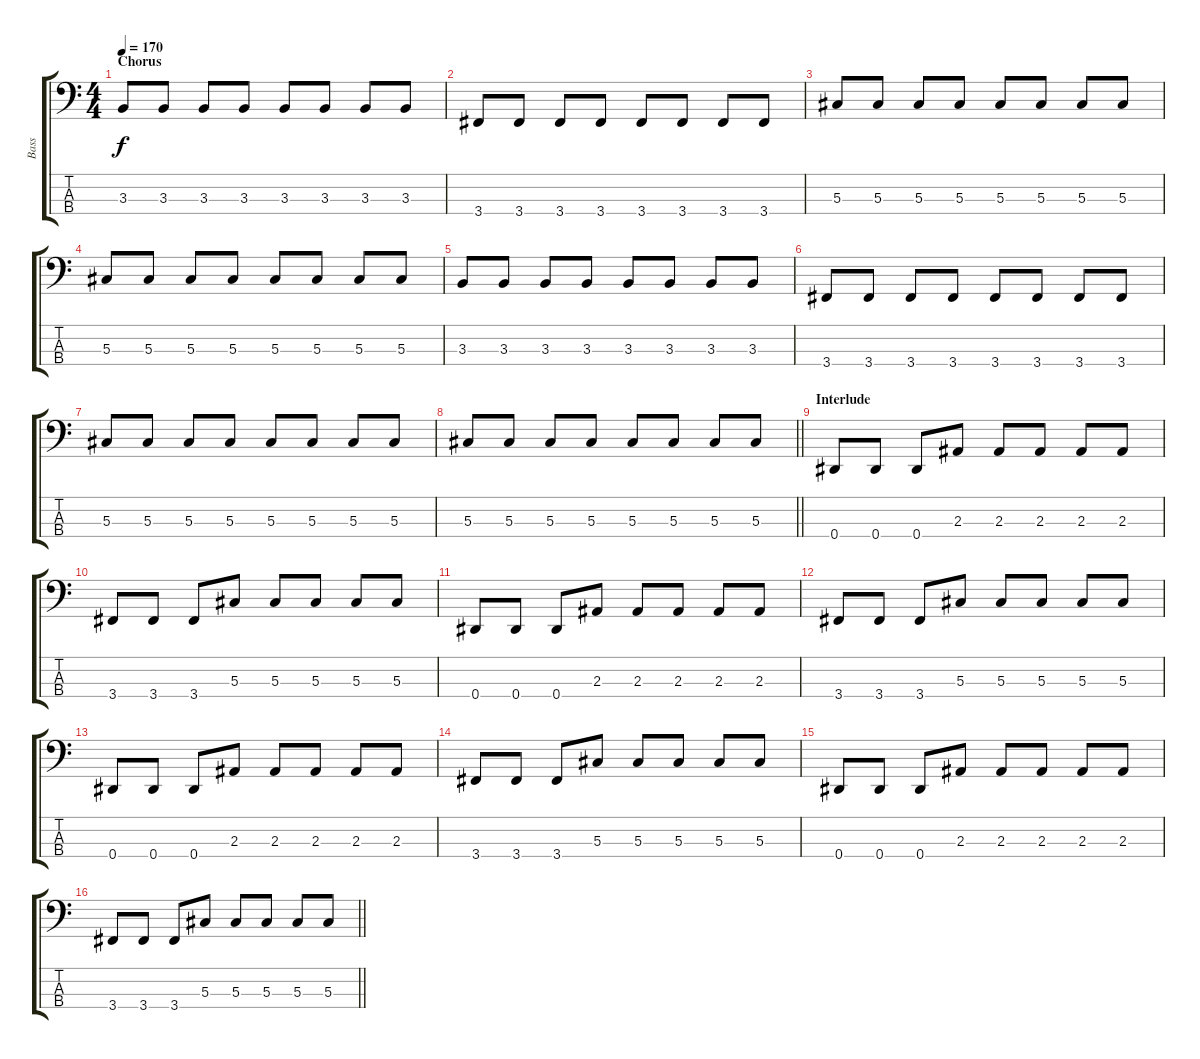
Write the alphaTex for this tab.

\track ("Bass" "Bass") {instrument electricbassfinger}
\staff {score tabs}
\tuning (Gb2 Db2 Ab1 Eb1) {hide}
\ts (4 4)
\section ("" "Chorus")
\tempo 170
\clef f4
\ks c
3.3.8{dy f} 3.3.8 3.3.8 3.3.8 3.3.8 3.3.8 3.3.8 3.3.8 |
3.4.8 3.4.8 3.4.8 3.4.8 3.4.8 3.4.8 3.4.8 3.4.8 |
5.3.8 5.3.8 5.3.8 5.3.8 5.3.8 5.3.8 5.3.8 5.3.8 |
5.3.8 5.3.8 5.3.8 5.3.8 5.3.8 5.3.8 5.3.8 5.3.8 |
3.3.8 3.3.8 3.3.8 3.3.8 3.3.8 3.3.8 3.3.8 3.3.8 |
3.4.8 3.4.8 3.4.8 3.4.8 3.4.8 3.4.8 3.4.8 3.4.8 |
5.3.8 5.3.8 5.3.8 5.3.8 5.3.8 5.3.8 5.3.8 5.3.8 |
\barLineRight lightlight
5.3.8 5.3.8 5.3.8 5.3.8 5.3.8 5.3.8 5.3.8 5.3.8 |
\section ("" "Interlude")
0.4.8 0.4.8 0.4.8 2.3.8 2.3.8 2.3.8 2.3.8 2.3.8 |
3.4.8 3.4.8 3.4.8 5.3.8 5.3.8 5.3.8 5.3.8 5.3.8 |
0.4.8 0.4.8 0.4.8 2.3.8 2.3.8 2.3.8 2.3.8 2.3.8 |
3.4.8 3.4.8 3.4.8 5.3.8 5.3.8 5.3.8 5.3.8 5.3.8 |
0.4.8 0.4.8 0.4.8 2.3.8 2.3.8 2.3.8 2.3.8 2.3.8 |
3.4.8 3.4.8 3.4.8 5.3.8 5.3.8 5.3.8 5.3.8 5.3.8 |
0.4.8 0.4.8 0.4.8 2.3.8 2.3.8 2.3.8 2.3.8 2.3.8 |
\barLineRight lightlight
3.4.8 3.4.8 3.4.8 5.3.8 5.3.8 5.3.8 5.3.8 5.3.8
